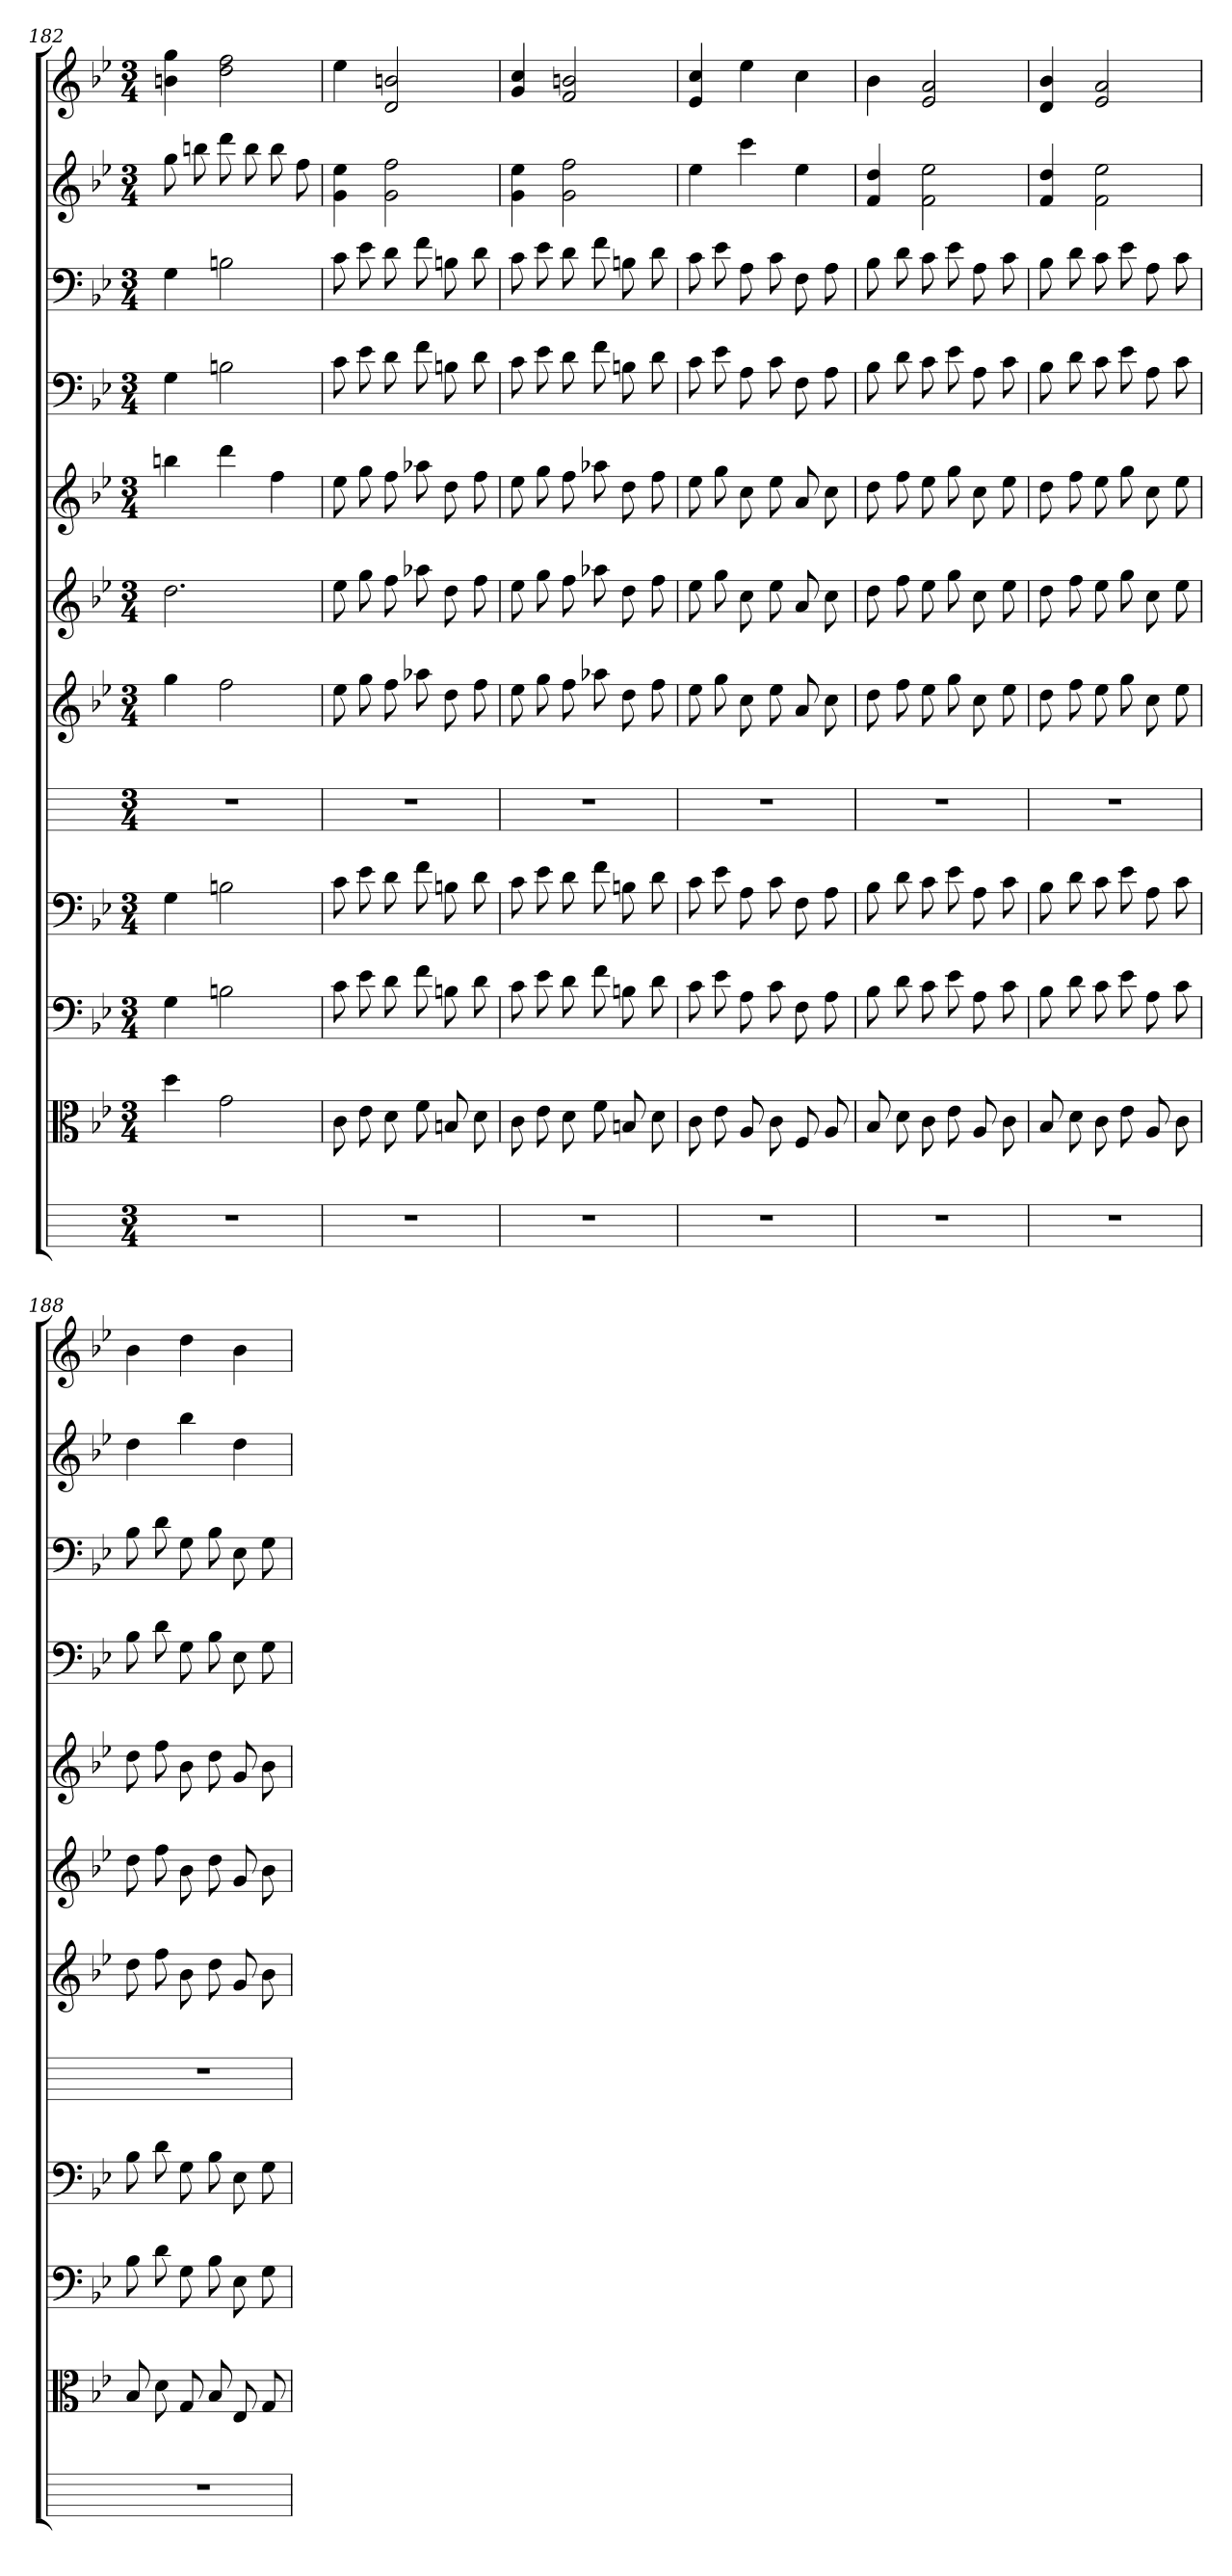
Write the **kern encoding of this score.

**kern	**kern	**kern	**kern	**kern	**kern	**kern	**kern	**kern	**kern	**kern	**kern
*part12	*part11	*part10	*part9	*part8	*part7	*part6	*part5	*part4	*part3	*part2	*part1
*staff12	*staff11	*staff10	*staff9	*staff8	*staff7	*staff6	*staff5	*staff4	*staff3	*staff2	*staff1
*	*clefC3	*clefF4	*clefF4	*	*	*	*	*clefF4	*clefF4	*	*
*k[]	*k[b-e-]	*k[b-e-]	*k[b-e-]	*k[]	*k[b-e-]	*k[b-e-]	*k[b-e-]	*k[b-e-]	*k[b-e-]	*k[b-e-]	*k[b-e-]
*M3/4	*M3/4	*M3/4	*M3/4	*M3/4	*M3/4	*M3/4	*M3/4	*M3/4	*M3/4	*M3/4	*M3/4
=182	=182	=182	=182	=182	=182	=182	=182	=182	=182	=182	=182
2.r	4dd	4G	4G	2.r	4gg	2.dd	4bbn	4G	4G	8gg	4bn 4gg
.	.	.	.	.	.	.	.	.	.	8bbn	.
.	2g	2Bn	2Bn	.	2ff	.	4ddd	2Bn	2Bn	8ddd	2dd 2ff
.	.	.	.	.	.	.	.	.	.	8bb	.
.	.	.	.	.	.	.	4ff	.	.	8bb	.
.	.	.	.	.	.	.	.	.	.	8ff	.
=183	=183	=183	=183	=183	=183	=183	=183	=183	=183	=183	=183
2.r	8c	8c	8c	2.r	8ee-	8ee-	8ee-	8c	8c	4g 4ee-	4ee-
.	8e-	8e-	8e-	.	8gg	8gg	8gg	8e-	8e-	.	.
.	8d	8d	8d	.	8ff	8ff	8ff	8d	8d	2g 2ff	2d 2bn
.	8f	8f	8f	.	8aa-X	8aa-X	8aa-X	8f	8f	.	.
.	8Bn	8Bn	8Bn	.	8dd	8dd	8dd	8Bn	8Bn	.	.
.	8d	8d	8d	.	8ff	8ff	8ff	8d	8d	.	.
=184	=184	=184	=184	=184	=184	=184	=184	=184	=184	=184	=184
2.r	8c	8c	8c	2.r	8ee-	8ee-	8ee-	8c	8c	4g 4ee-	4g 4cc
.	8e-	8e-	8e-	.	8gg	8gg	8gg	8e-	8e-	.	.
.	8d	8d	8d	.	8ff	8ff	8ff	8d	8d	2g 2ff	2f 2bn
.	8f	8f	8f	.	8aa-X	8aa-X	8aa-X	8f	8f	.	.
.	8Bn	8Bn	8Bn	.	8dd	8dd	8dd	8Bn	8Bn	.	.
.	8d	8d	8d	.	8ff	8ff	8ff	8d	8d	.	.
=185	=185	=185	=185	=185	=185	=185	=185	=185	=185	=185	=185
2.r	8c	8c	8c	2.r	8ee-	8ee-	8ee-	8c	8c	4ee-	4e- 4cc
.	8e-	8e-	8e-	.	8gg	8gg	8gg	8e-	8e-	.	.
.	8A	8A	8A	.	8cc	8cc	8cc	8A	8A	4ccc	4ee-
.	8c	8c	8c	.	8ee-	8ee-	8ee-	8c	8c	.	.
.	8F	8F	8F	.	8a	8a	8a	8F	8F	4ee-	4cc
.	8A	8A	8A	.	8cc	8cc	8cc	8A	8A	.	.
=186	=186	=186	=186	=186	=186	=186	=186	=186	=186	=186	=186
2.r	8B-	8B-	8B-	2.r	8dd	8dd	8dd	8B-	8B-	4f 4dd	4b-
.	8d	8d	8d	.	8ff	8ff	8ff	8d	8d	.	.
.	8c	8c	8c	.	8ee-	8ee-	8ee-	8c	8c	2f 2ee-	2e- 2a
.	8e-	8e-	8e-	.	8gg	8gg	8gg	8e-	8e-	.	.
.	8A	8A	8A	.	8cc	8cc	8cc	8A	8A	.	.
.	8c	8c	8c	.	8ee-	8ee-	8ee-	8c	8c	.	.
=187	=187	=187	=187	=187	=187	=187	=187	=187	=187	=187	=187
2.r	8B-	8B-	8B-	2.r	8dd	8dd	8dd	8B-	8B-	4f 4dd	4d 4b-
.	8d	8d	8d	.	8ff	8ff	8ff	8d	8d	.	.
.	8c	8c	8c	.	8ee-	8ee-	8ee-	8c	8c	2f 2ee-	2e- 2a
.	8e-	8e-	8e-	.	8gg	8gg	8gg	8e-	8e-	.	.
.	8A	8A	8A	.	8cc	8cc	8cc	8A	8A	.	.
.	8c	8c	8c	.	8ee-	8ee-	8ee-	8c	8c	.	.
=188	=188	=188	=188	=188	=188	=188	=188	=188	=188	=188	=188
2.r	8B-	8B-	8B-	2.r	8dd	8dd	8dd	8B-	8B-	4dd	4b-
.	8d	8d	8d	.	8ff	8ff	8ff	8d	8d	.	.
.	8G	8G	8G	.	8b-	8b-	8b-	8G	8G	4bb-	4dd
.	8B-	8B-	8B-	.	8dd	8dd	8dd	8B-	8B-	.	.
.	8E-	8E-	8E-	.	8g	8g	8g	8E-	8E-	4dd	4b-
.	8G	8G	8G	.	8b-	8b-	8b-	8G	8G	.	.
=	=	=	=	=	=	=	=	=	=	=	=
*-	*-	*-	*-	*-	*-	*-	*-	*-	*-	*-	*-
